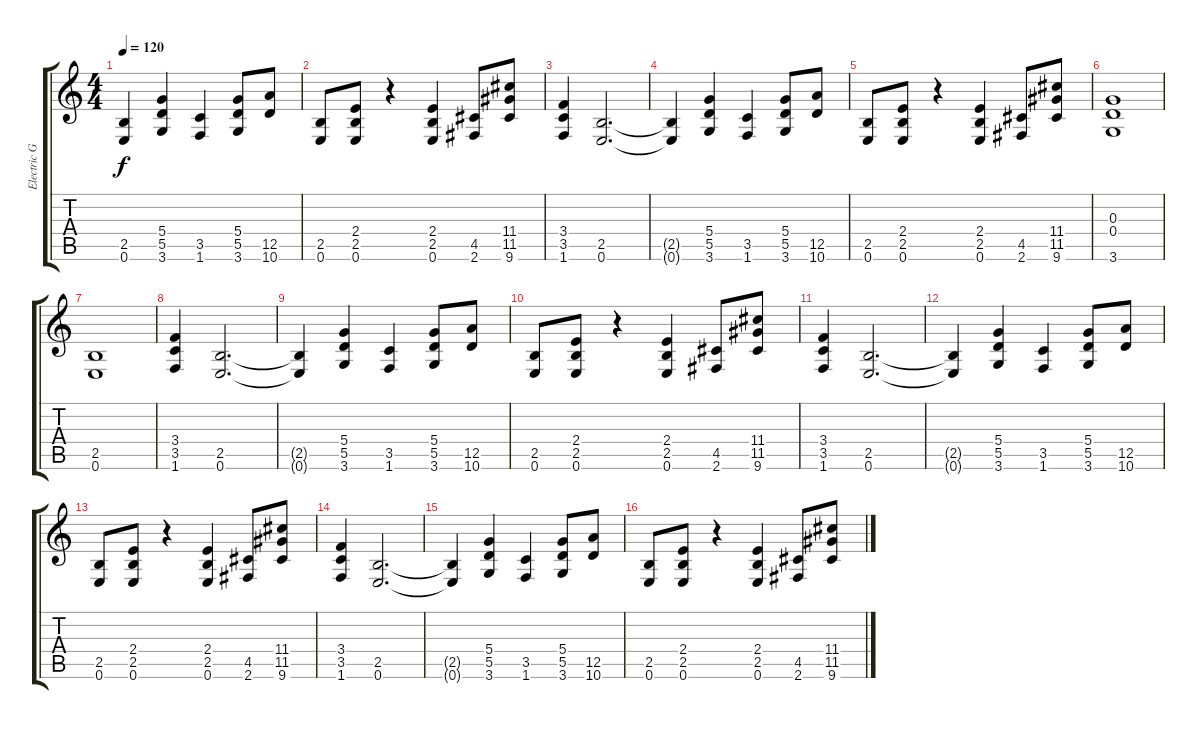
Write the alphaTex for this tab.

\track ("Electric Guitar" "Electric G") {instrument overdrivenguitar}
\staff {score tabs}
\tuning (E4 B3 G3 D3 A2 E2) {hide}
\ts (4 4)
\tempo 120
\clef g2
\ks c
(2.5{t} 0.6{t}).4{dy f} (5.4 5.5 3.6).4 (3.5 1.6).4 (5.4 5.5 3.6).8 (12.5 10.6).8 |
(2.5 0.6).8 (2.4 2.5 0.6).8 r.4 (2.4 2.5 0.6).4 (4.5 2.6).8 (11.4 11.5 9.6).8 |
(3.4 3.5 1.6).4 (2.5 0.6).2{d} |
(2.5{t} 0.6{t}).4 (5.4 5.5 3.6).4 (3.5 1.6).4 (5.4 5.5 3.6).8 (12.5 10.6).8 |
(2.5 0.6).8 (2.4 2.5 0.6).8 r.4 (2.4 2.5 0.6).4 (4.5 2.6).8 (11.4 11.5 9.6).8 |
(0.3 0.4 3.6).1 |
(2.5 0.6).1 |
(3.4 3.5 1.6).4 (2.5 0.6).2{d} |
(2.5{t} 0.6{t}).4 (5.4 5.5 3.6).4 (3.5 1.6).4 (5.4 5.5 3.6).8 (12.5 10.6).8 |
(2.5 0.6).8 (2.4 2.5 0.6).8 r.4 (2.4 2.5 0.6).4 (4.5 2.6).8 (11.4 11.5 9.6).8 |
(3.4 3.5 1.6).4 (2.5 0.6).2{d} |
(2.5{t} 0.6{t}).4 (5.4 5.5 3.6).4 (3.5 1.6).4 (5.4 5.5 3.6).8 (12.5 10.6).8 |
(2.5 0.6).8 (2.4 2.5 0.6).8 r.4 (2.4 2.5 0.6).4 (4.5 2.6).8 (11.4 11.5 9.6).8 |
(3.4 3.5 1.6).4 (2.5 0.6).2{d} |
(2.5{t} 0.6{t}).4 (5.4 5.5 3.6).4 (3.5 1.6).4 (5.4 5.5 3.6).8 (12.5 10.6).8 |
(2.5 0.6).8 (2.4 2.5 0.6).8 r.4 (2.4 2.5 0.6).4 (4.5 2.6).8 (11.4 11.5 9.6).8
